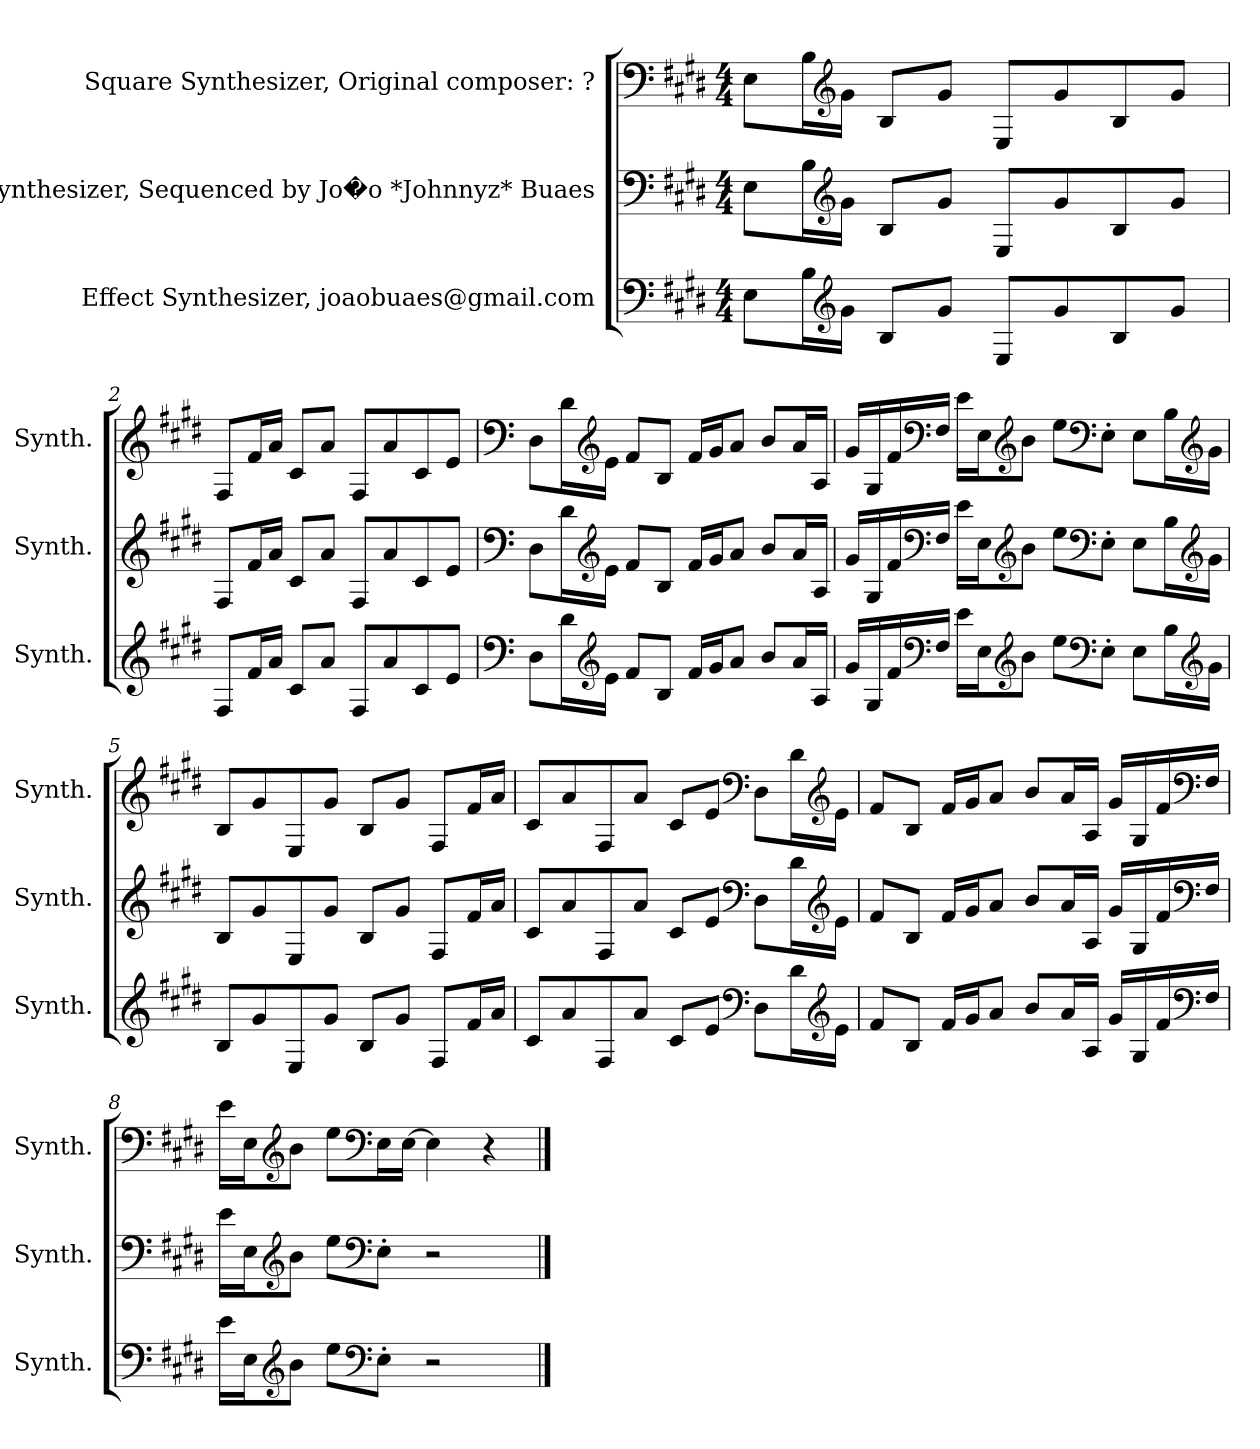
**kern	**kern	**kern
*part3	*part2	*part1
*staff3	*staff2	*staff1
*I"Effect Synthesizer, joaobuaes@gmail.com	*I"Square Synthesizer, Sequenced by Jo�o *Johnnyz* Buaes	*I"Square Synthesizer, Original composer: ?
*I'Synth.	*I'Synth.	*I'Synth.
*clefF4	*clefF4	*clefF4
*k[f#c#g#d#]	*k[f#c#g#d#]	*k[f#c#g#d#]
*M4/4	*M4/4	*M4/4
*MM200	*MM200	*MM200
=1	=1	=1
8E\L	8E\L	8E\L
16B\L	16B\L	16B\L
*clefG2	*clefG2	*clefG2
16g#\JJ	16g#\JJ	16g#\JJ
8B/L	8B/L	8B/L
8g#/J	8g#/J	8g#/J
8E/L	8E/L	8E/L
8g#/	8g#/	8g#/
8B/	8B/	8B/
8g#/J	8g#/J	8g#/J
!!LO:LB:g=z
=2	=2	=2
8F#/L	8F#/L	8F#/L
16f#/L	16f#/L	16f#/L
16a/JJ	16a/JJ	16a/JJ
8c#/L	8c#/L	8c#/L
8a/J	8a/J	8a/J
8F#/L	8F#/L	8F#/L
8a/	8a/	8a/
8c#/	8c#/	8c#/
8e/J	8e/J	8e/J
=3	=3	=3
*clefF4	*clefF4	*clefF4
8D#\L	8D#\L	8D#\L
16d#\L	16d#\L	16d#\L
*clefG2	*clefG2	*clefG2
16e\JJ	16e\JJ	16e\JJ
8f#/L	8f#/L	8f#/L
8B/J	8B/J	8B/J
16f#/LL	16f#/LL	16f#/LL
16g#/J	16g#/J	16g#/J
8a/J	8a/J	8a/J
8b/L	8b/L	8b/L
16a/L	16a/L	16a/L
16A/JJ	16A/JJ	16A/JJ
=4	=4	=4
16g#/LL	16g#/LL	16g#/LL
16G#/	16G#/	16G#/
16f#/	16f#/	16f#/
*clefF4	*clefF4	*clefF4
16F#/JJ	16F#/JJ	16F#/JJ
16e\LL	16e\LL	16e\LL
16E\J	16E\J	16E\J
*clefG2	*clefG2	*clefG2
8b\J	8b\J	8b\J
8ee\L	8ee\L	8ee\L
*clefF4	*clefF4	*clefF4
8E'\J	8E'\J	8E'\J
8E\L	8E\L	8E\L
16B\L	16B\L	16B\L
*clefG2	*clefG2	*clefG2
16g#\JJ	16g#\JJ	16g#\JJ
!!LO:LB:g=z
=5	=5	=5
8B/L	8B/L	8B/L
8g#/	8g#/	8g#/
8E/	8E/	8E/
8g#/J	8g#/J	8g#/J
8B/L	8B/L	8B/L
8g#/J	8g#/J	8g#/J
8F#/L	8F#/L	8F#/L
16f#/L	16f#/L	16f#/L
16a/JJ	16a/JJ	16a/JJ
=6	=6	=6
8c#/L	8c#/L	8c#/L
8a/	8a/	8a/
8F#/	8F#/	8F#/
8a/J	8a/J	8a/J
8c#/L	8c#/L	8c#/L
8e/J	8e/J	8e/J
*clefF4	*clefF4	*clefF4
8D#\L	8D#\L	8D#\L
16d#\L	16d#\L	16d#\L
*clefG2	*clefG2	*clefG2
16e\JJ	16e\JJ	16e\JJ
=7	=7	=7
8f#/L	8f#/L	8f#/L
8B/J	8B/J	8B/J
16f#/LL	16f#/LL	16f#/LL
16g#/J	16g#/J	16g#/J
8a/J	8a/J	8a/J
8b/L	8b/L	8b/L
16a/L	16a/L	16a/L
16A/JJ	16A/JJ	16A/JJ
16g#/LL	16g#/LL	16g#/LL
16G#/	16G#/	16G#/
16f#/	16f#/	16f#/
*clefF4	*clefF4	*clefF4
16F#/JJ	16F#/JJ	16F#/JJ
!!LO:LB:g=z
=8	=8	=8
16e\LL	16e\LL	16e\LL
16E\J	16E\J	16E\J
*clefG2	*clefG2	*clefG2
8b\J	8b\J	8b\J
8ee\L	8ee\L	8ee\L
*clefF4	*clefF4	*clefF4
8E'\J	8E'\J	16E\L
.	.	[16E\JJ
2r	2r	4E\]
.	.	4r
==	==	==
*-	*-	*-
